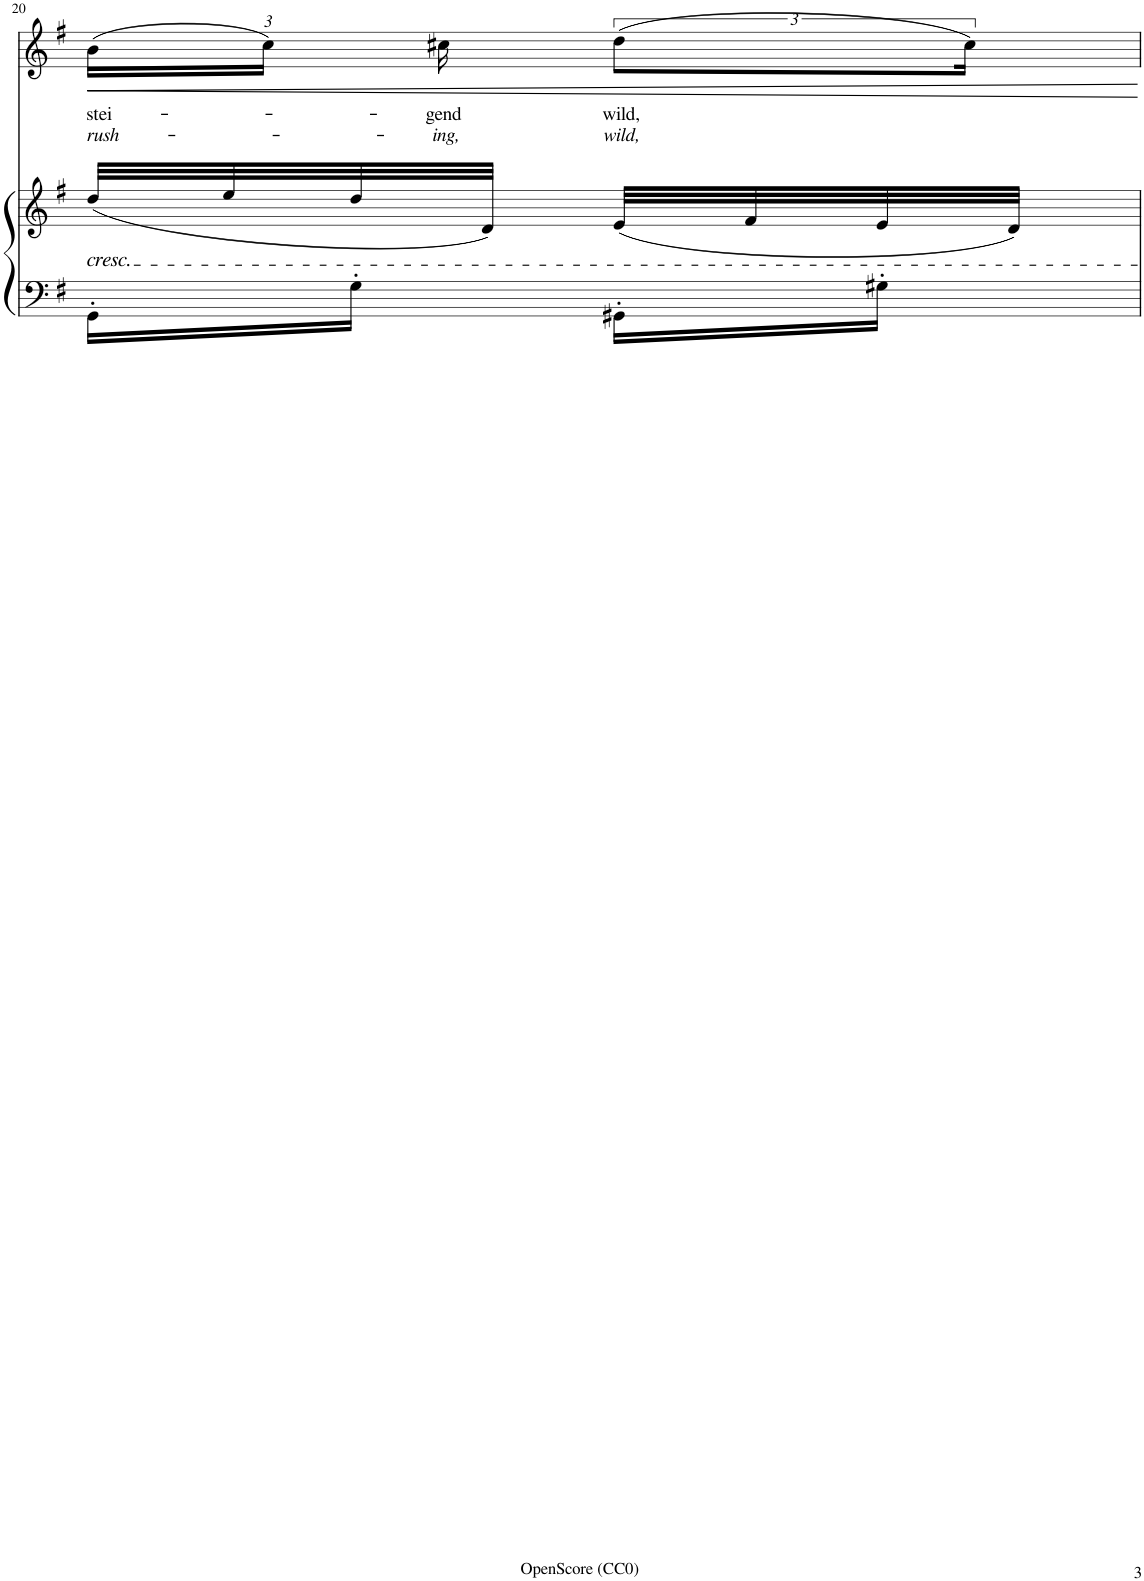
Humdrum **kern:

**kern	**kern	**kern	**text	**text
*part2	*part2	*part1	*part1	*part1
*staff3	*staff2	*staff1	*staff1	*staff1
*I"Piano	*	*I"Voice	*	*
*I'Pno	*	*	*	*
!!LO:PB:g=z
*clefF4	*clefG2	*clefG2	*	*
*k[f#]	*k[f#]	*k[f#]	*	*
*M4/16	*M4/16	*M4/16	*	*
*	*	*Xbrackettup	*	*
=20	=20	=20	=20	=20
!	!LO:TX:b:i:t=cresc.	!	!	!
!	!	!	!LO:LY:b	!LO:LY:b
16GG'\LL	(32dd/LLL	(24b\LL	stei-	rush-
.	32ee/	.	.	.
.	.	24cc\JJ)	.	.
16G'\JJ	32dd/	.	.	.
!	!	!	!LO:LY:b	!LO:LY:b
.	.	24cc#X\	-gend	-ing,
.	32d/JJJ)	.	.	.
*	*	*brackettup	*	*
!	!	!	!LO:LY:b	!LO:LY:b
16GG#X'\LL	(32e/LLL	(12dd\L	wild,	wild,
.	32f#/	.	.	.
16G#X'\JJ	32e/	.	.	.
.	.	24cc#\Jk)	.	.
.	32d/JJJ)	.	.	.
=	=	=	=	=
*-	*-	*-	*-	*-
